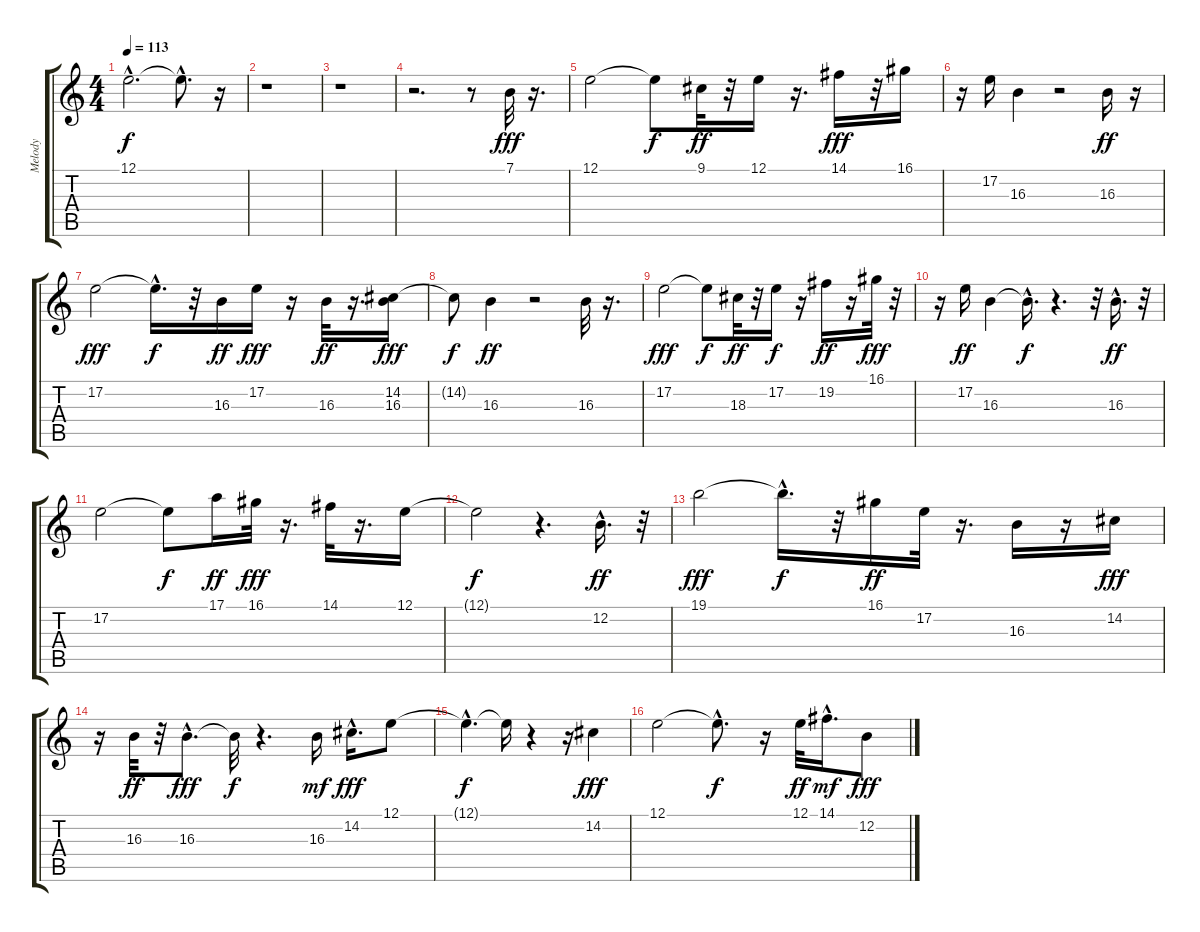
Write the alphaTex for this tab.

\track ("Melody  " "Melody  ") {instrument lead3calliope}
\staff {score tabs}
\tuning (E4 B3 G3 D3 A2 E2) {hide}
\ts (4 4)
\tempo 113
\clef g2
\ks c
12.1{hac t}.2{d dy f} 12.1{hac t}.8{d} r.16 |
r.1 |
r.1 |
r.2{d} r.8 7.1.32{dy fff} r.16{d} |
12.1.2 12.1{t}.8{dy f} 9.1.32{dy ff} r.32 12.1.16 r.16{d} 14.1.16{dy fff} r.32 16.1.16 |
r.16 17.2.16 16.3.4 r.2 16.3.16{dy ff} r.16 |
17.2.2{dy fff} 17.2{hac t}.16{d dy f} r.32 16.3.16{dy ff} 17.2.16{dy fff} r.16 16.3.32{dy ff} r.16{d} (14.2 16.3).16{dy fff} |
14.2{t}.8{dy f} 16.3.4{dy ff} r.2 16.3.32 r.16{d} |
17.2.2{dy fff} 17.2{t}.8{dy f} 18.3.32{dy ff} r.32 17.2.16{dy f} r.16 19.2.16{dy ff} r.16 16.1.32{dy fff} r.32 |
r.16 17.2.16{dy ff} 16.3.4 16.3{hac t}.16{d dy f} r.4{d} r.32 16.3{hac}.16{d dy ff} r.32 |
17.2.2 17.2{t}.8{dy f} 17.1.16{dy ff} 16.1.32{dy fff} r.16{d} 14.1.32 r.16{d} 12.1.16 |
12.1{t}.2{dy f} r.4{d} 12.2{hac}.16{d dy ff} r.32 |
19.1.2{dy fff} 19.1{hac t}.16{d dy f} r.32 16.1.16{dy ff} 17.2.32 r.16{d} 16.3.16 r.16 14.2.16{dy fff} |
r.16 16.3.32{dy ff} r.32 16.3{hac}.8{d dy fff} 16.3{t}.32{dy f} r.4{d} 16.3.16{dy mf} 14.2{hac}.16{d dy fff} 12.1.8 |
12.1{hac t}.4{d dy f} 12.1{t}.16 r.4 r.16 14.2.4{dy fff} |
12.1.2 12.1{hac t}.8{d dy f} r.16 12.1.32{dy ff} 14.1{hac}.16{d dy mf} 12.2.8{dy fff}
